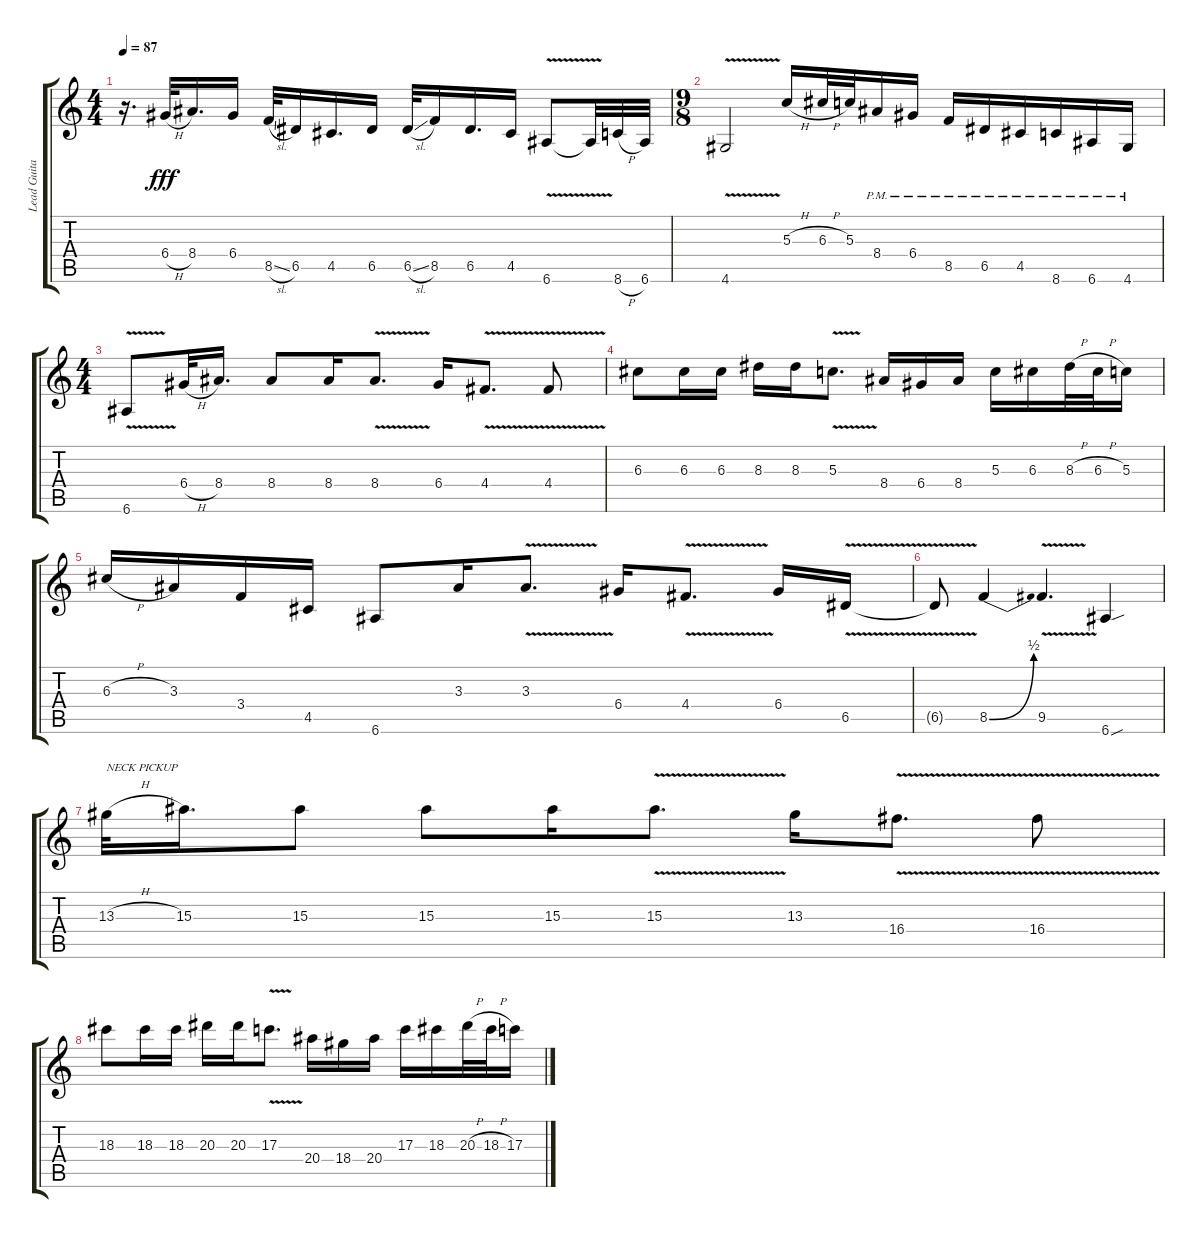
\track ("Lead Guitar" "Lead Guita") {instrument distortionguitar}
\staff {score tabs}
\tuning (E4 B3 G3 D3 A2 E2) {hide}
\ts (4 4)
\tempo 87
\clef g2
\ks c
r.16{d dy fff} 6.4{h}.32 8.4.16{d} 6.4.16 8.5{sl}.32 6.5.16 4.5.16{d} 6.5.16 6.5{sl}.32 8.5.16 6.5.16{d} 4.5.16 6.6{v}.8 6.6{t}.32 8.6{h}.32 6.6.32 |
\ts (9 8)
4.6{v}.2 5.3{h}.16 6.3{h}.32 5.3.32 8.4{pm}.16 6.4{pm}.16 8.5{pm}.16 6.5{pm}.16 4.5{pm}.16 8.6{pm}.16 6.6{pm}.16 4.6{pm}.16 |
\ts (4 4)
6.6{v}.8 6.4{h}.32 8.4.16{d} 8.4.8 8.4.16 8.4{v}.8{d} 6.4.16 4.4{v}.8{d} 4.4{v}.8 |
6.3.8 6.3.16 6.3.16 8.3.16 8.3.16 5.3{v}.8{d} 8.4.16 6.4.16 8.4.16 5.3.16 6.3.16 8.3{h}.32 6.3{h}.32 5.3.16 |
6.3{h}.16 3.3.16 3.4.16 4.5.16 6.6.8 3.3.16 3.3{v}.8{d} 6.4.16 4.4{v}.8{d} 6.4.16 6.5{v}.16 |
6.5{t}.8 8.5{be (bend 0 0 60 2)}.4 9.5{v}.4{d} 6.6{sou}.4 |
13.3{h}.32{txt "NECK PICKUP" instrument overdrivenguitar} 15.3.16{d} 15.3.8 15.3.8 15.3.16 15.3{v}.8{d} 13.3.16 16.4{v}.8{d} 16.4{v}.8 |
18.3.8 18.3.16 18.3.16 20.3.16 20.3.16 17.3{v}.8{d} 20.4.16 18.4.16 20.4.16 17.3.16 18.3.16 20.3{h}.32 18.3{h}.32 17.3.16
